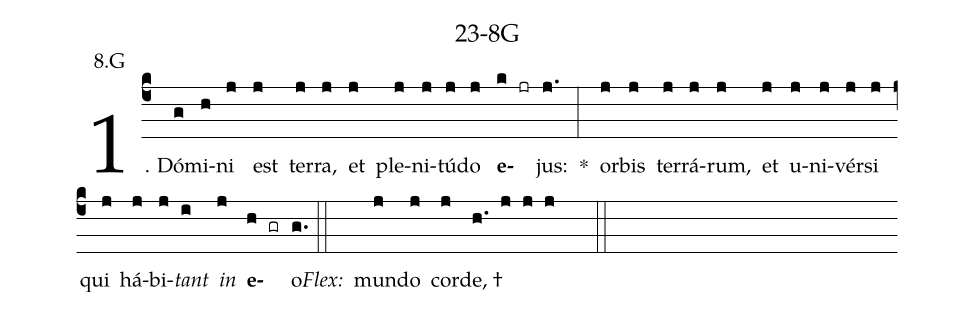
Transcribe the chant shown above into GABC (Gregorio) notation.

name: 23-8G;
annotation: 8.G;
%%
(c4)1. Dó(g)mi(h)ni(j) est(j) ter(j)ra,(j) et(j) ple(j)ni(j)tú(j)do(j) <b>e</b>(k jr)jus:(j.) *(:) or(j)bis(j) ter(j)rá(j)rum,(j) et(j) u(j)ni(j)vér(j)si(j) qui(j) há(j)bi(j)<i>tant</i>(i) <i>in</i>(j) <b>e</b>(h gr)o.(g.) (::)
<i>Flex:</i>()  mun(j)do(j) cor(j)de, †(h. j j j  ::)
